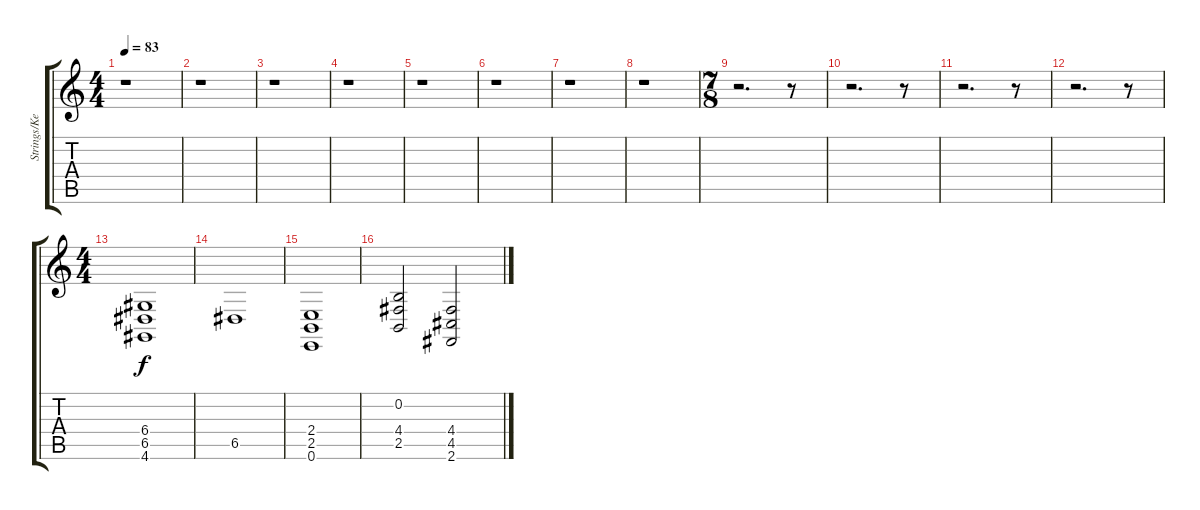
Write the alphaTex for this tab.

\track ("Strings/Keyboard" "Strings/Ke") {instrument stringensemble2}
\staff {score tabs}
\tuning (E4 B3 G3 D3 A2 E2) {hide}
\ts (4 4)
\tempo 83
\clef g2
\ks c
r.1{dy f} |
r.1 |
r.1 |
r.1 |
r.1 |
r.1 |
r.1 |
r.1 |
\ts (7 8)
r.2{d} r.8 |
r.2{d} r.8 |
r.2{d} r.8 |
r.2{d} r.8 |
\ts (4 4)
(6.4 6.5 4.6).1 |
6.5.1 |
(2.4 2.5 0.6).1 |
(0.2 4.4 2.5).2 (4.4 4.5 2.6).2
